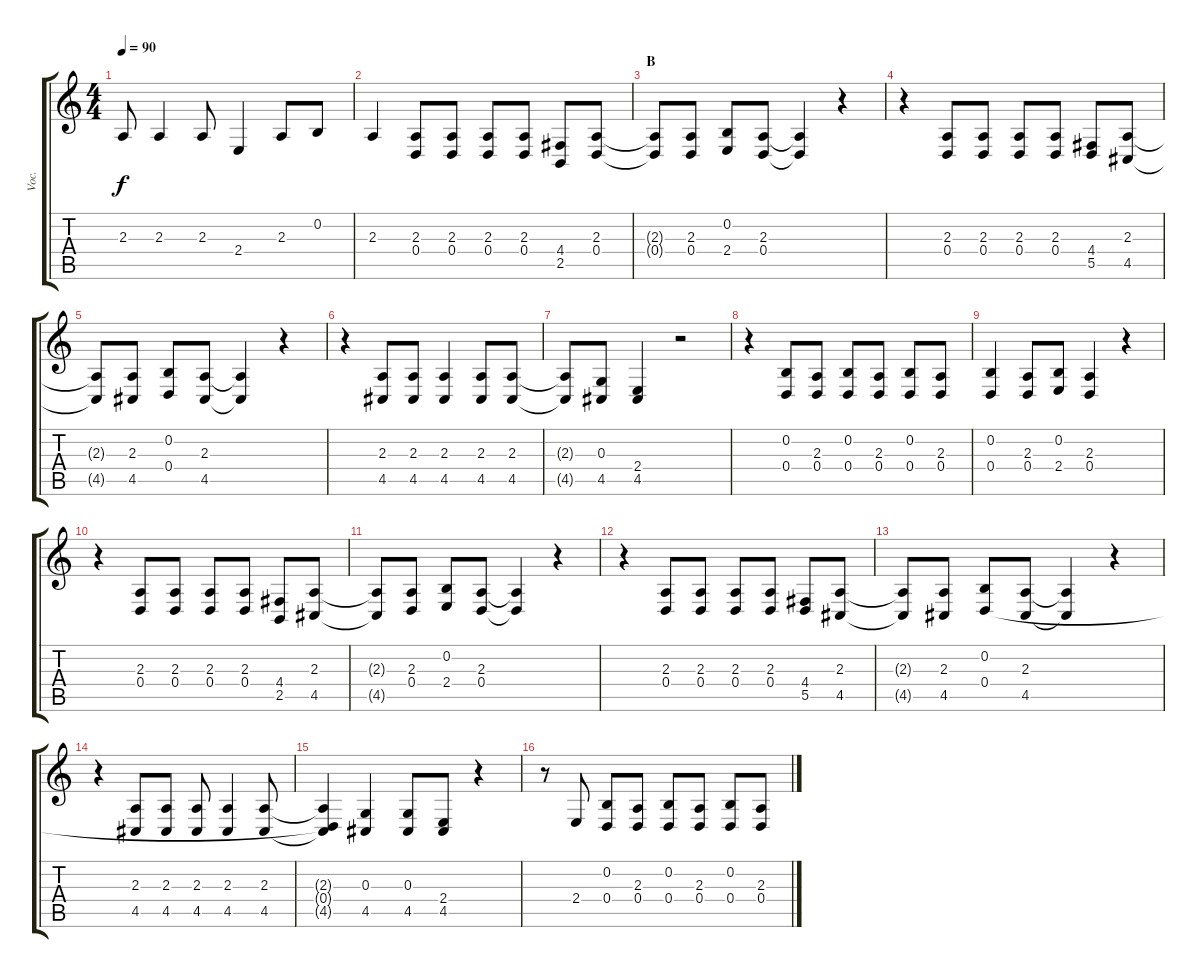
\track ("Voc." "Voc.") {instrument tenorsax}
\staff {score tabs}
\tuning (E4 B3 G3 D3 A2 E2) {hide}
\ts (4 4)
\tempo 90
\clef g2
\ks c
2.3.8{dy f} 2.3.4 2.3.8 2.4.4 2.3.8 0.2.8 |
2.3.4 (2.3 0.4).8 (2.3 0.4).8 (2.3 0.4).8 (2.3 0.4).8 (4.4 2.5).8 (2.3 0.4).8 |
\section ("" "B")
(2.3{t} 0.4{t}).8 (2.3 0.4).8 (0.2 2.4).8 (2.3 0.4).8 (2.3{t} 0.4{t}).4 r.4 |
r.4 (2.3 0.4).8 (2.3 0.4).8 (2.3 0.4).8 (2.3 0.4).8 (4.4 5.5).8 (2.3 4.5).8 |
(2.3{t} 4.5{t}).8 (2.3 4.5).8 (0.2 0.4).8 (2.3 4.5).8 (2.3{t} 4.5{t}).4 r.4 |
r.4 (2.3 4.5).8 (2.3 4.5).8 (2.3 4.5).4 (2.3 4.5).8 (2.3 4.5).8 |
(2.3{t} 4.5{t}).8 (0.3 4.5).8 (2.4 4.5).4 r.2 |
r.4 (0.2 0.4).8 (2.3 0.4).8 (0.2 0.4).8 (2.3 0.4).8 (0.2 0.4).8 (2.3 0.4).8 |
(0.2 0.4).4 (2.3 0.4).8 (0.2 2.4).8 (2.3 0.4).4 r.4 |
r.4 (2.3 0.4).8 (2.3 0.4).8 (2.3 0.4).8 (2.3 0.4).8 (4.4 2.5).8 (2.3 4.5).8 |
(2.3{t} 4.5{t}).8 (2.3 0.4).8 (0.2 2.4).8 (2.3 0.4).8 (2.3{t} 0.4{t}).4 r.4 |
r.4 (2.3 0.4).8 (2.3 0.4).8 (2.3 0.4).8 (2.3 0.4).8 (4.4 5.5).8 (2.3 4.5).8 |
(2.3{t} 4.5{t}).8 (2.3 4.5).8 (0.2 0.4).8 (2.3 4.5).8 (2.3{t} 4.5{t}).4 r.4 |
r.4 (2.3 4.5).8 (2.3 4.5).8 (2.3 4.5).8 (2.3 4.5).4 (2.3 4.5).8 |
(2.3{t} 0.4{t} 4.5{t}).4 (0.3 4.5).4 (0.3 4.5).8 (2.4 4.5).8 r.4 |
r.8 2.4.8 (0.2 0.4).8 (2.3 0.4).8 (0.2 0.4).8 (2.3 0.4).8 (0.2 0.4).8 (2.3 0.4).8
